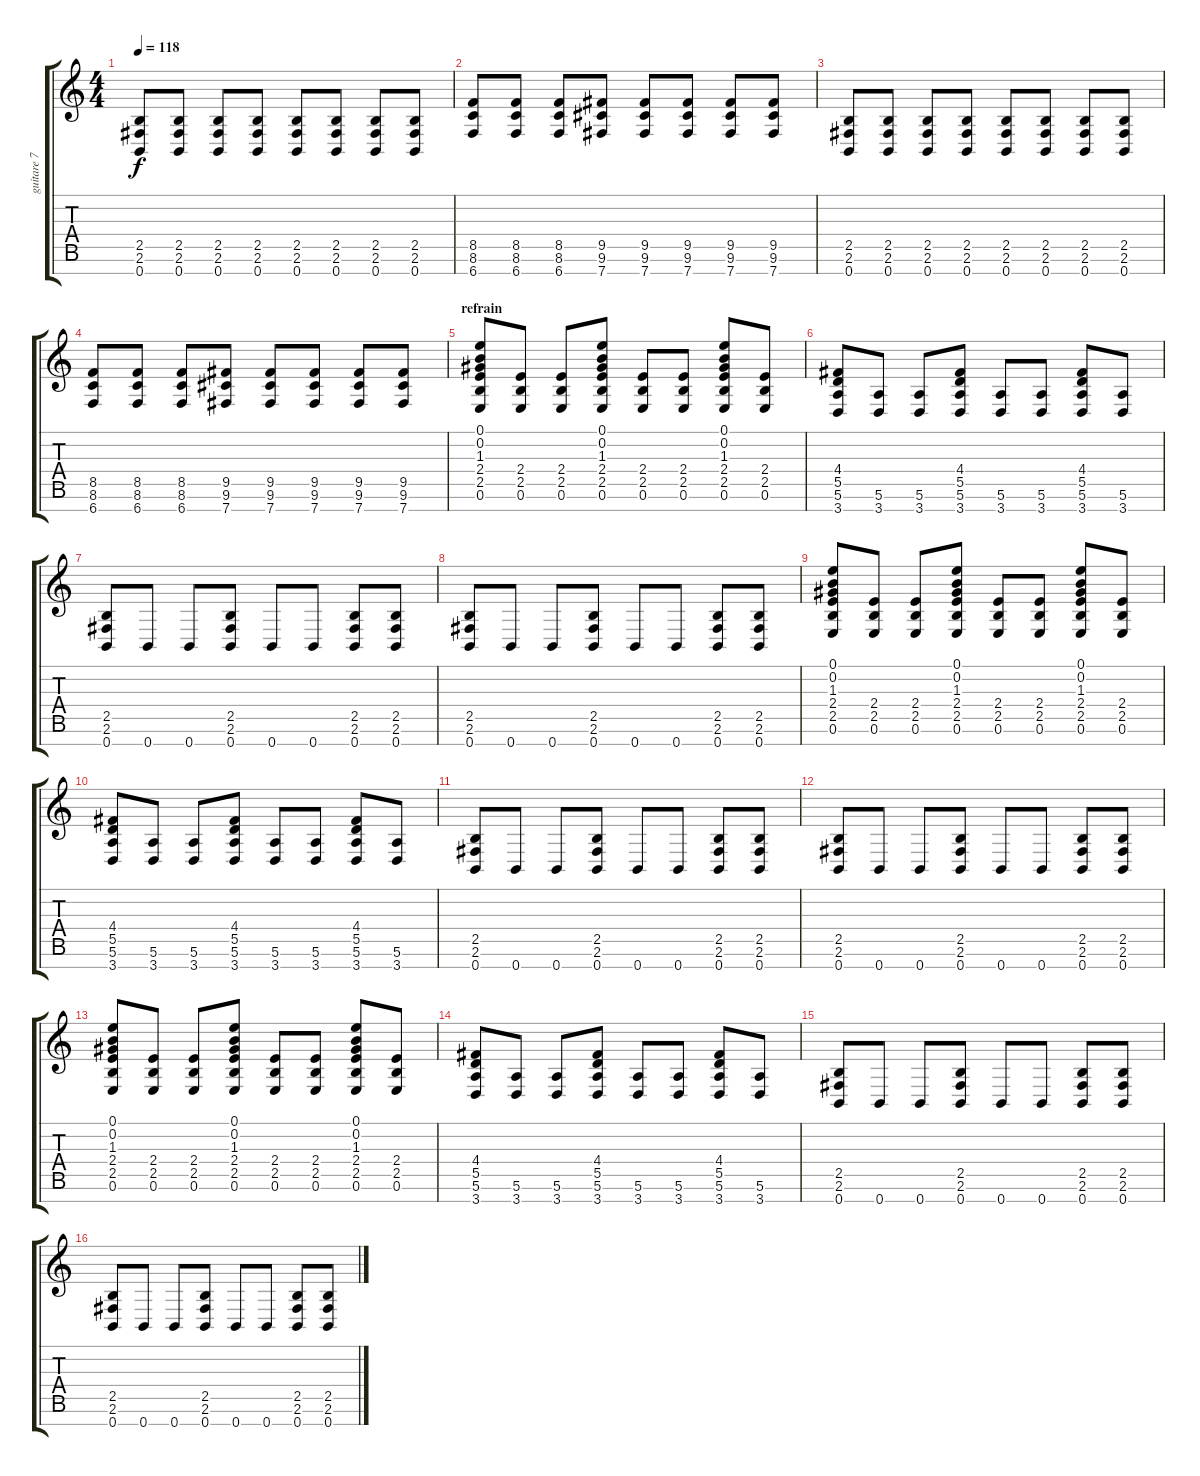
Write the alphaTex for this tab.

\track ("guitare 7 cordes" "guitare 7 ") {instrument distortionguitar}
\staff {score tabs}
\tuning (E4 B3 G3 D3 A2 E2 B1) {hide}
\ts (4 4)
\tempo 118
\clef g2
\ks c
(2.5 2.6 0.7).8{dy f} (2.5 2.6 0.7).8 (2.5 2.6 0.7).8 (2.5 2.6 0.7).8 (2.5 2.6 0.7).8 (2.5 2.6 0.7).8 (2.5 2.6 0.7).8 (2.5 2.6 0.7).8 |
(8.5 8.6 6.7).8 (8.5 8.6 6.7).8 (8.5 8.6 6.7).8 (9.5 9.6 7.7).8 (9.5 9.6 7.7).8 (9.5 9.6 7.7).8 (9.5 9.6 7.7).8 (9.5 9.6 7.7).8 |
(2.5 2.6 0.7).8 (2.5 2.6 0.7).8 (2.5 2.6 0.7).8 (2.5 2.6 0.7).8 (2.5 2.6 0.7).8 (2.5 2.6 0.7).8 (2.5 2.6 0.7).8 (2.5 2.6 0.7).8 |
(8.5 8.6 6.7).8 (8.5 8.6 6.7).8 (8.5 8.6 6.7).8 (9.5 9.6 7.7).8 (9.5 9.6 7.7).8 (9.5 9.6 7.7).8 (9.5 9.6 7.7).8 (9.5 9.6 7.7).8 |
\section ("" "refrain")
(0.1 0.2 1.3 2.4 2.5 0.6).8 (2.4 2.5 0.6).8 (2.4 2.5 0.6).8 (0.1 0.2 1.3 2.4 2.5 0.6).8 (2.4 2.5 0.6).8 (2.4 2.5 0.6).8 (0.1 0.2 1.3 2.4 2.5 0.6).8 (2.4 2.5 0.6).8 |
(4.4 5.5 5.6 3.7).8 (5.6 3.7).8 (5.6 3.7).8 (4.4 5.5 5.6 3.7).8 (5.6 3.7).8 (5.6 3.7).8 (4.4 5.5 5.6 3.7).8 (5.6 3.7).8 |
(2.5 2.6 0.7).8 0.7.8 0.7.8 (2.5 2.6 0.7).8 0.7.8 0.7.8 (2.5 2.6 0.7).8 (2.5 2.6 0.7).8 |
(2.5 2.6 0.7).8 0.7.8 0.7.8 (2.5 2.6 0.7).8 0.7.8 0.7.8 (2.5 2.6 0.7).8 (2.5 2.6 0.7).8 |
(0.1 0.2 1.3 2.4 2.5 0.6).8 (2.4 2.5 0.6).8 (2.4 2.5 0.6).8 (0.1 0.2 1.3 2.4 2.5 0.6).8 (2.4 2.5 0.6).8 (2.4 2.5 0.6).8 (0.1 0.2 1.3 2.4 2.5 0.6).8 (2.4 2.5 0.6).8 |
(4.4 5.5 5.6 3.7).8 (5.6 3.7).8 (5.6 3.7).8 (4.4 5.5 5.6 3.7).8 (5.6 3.7).8 (5.6 3.7).8 (4.4 5.5 5.6 3.7).8 (5.6 3.7).8 |
(2.5 2.6 0.7).8 0.7.8 0.7.8 (2.5 2.6 0.7).8 0.7.8 0.7.8 (2.5 2.6 0.7).8 (2.5 2.6 0.7).8 |
(2.5 2.6 0.7).8 0.7.8 0.7.8 (2.5 2.6 0.7).8 0.7.8 0.7.8 (2.5 2.6 0.7).8 (2.5 2.6 0.7).8 |
(0.1 0.2 1.3 2.4 2.5 0.6).8 (2.4 2.5 0.6).8 (2.4 2.5 0.6).8 (0.1 0.2 1.3 2.4 2.5 0.6).8 (2.4 2.5 0.6).8 (2.4 2.5 0.6).8 (0.1 0.2 1.3 2.4 2.5 0.6).8 (2.4 2.5 0.6).8 |
(4.4 5.5 5.6 3.7).8 (5.6 3.7).8 (5.6 3.7).8 (4.4 5.5 5.6 3.7).8 (5.6 3.7).8 (5.6 3.7).8 (4.4 5.5 5.6 3.7).8 (5.6 3.7).8 |
(2.5 2.6 0.7).8 0.7.8 0.7.8 (2.5 2.6 0.7).8 0.7.8 0.7.8 (2.5 2.6 0.7).8 (2.5 2.6 0.7).8 |
(2.5 2.6 0.7).8 0.7.8 0.7.8 (2.5 2.6 0.7).8 0.7.8 0.7.8 (2.5 2.6 0.7).8 (2.5 2.6 0.7).8
